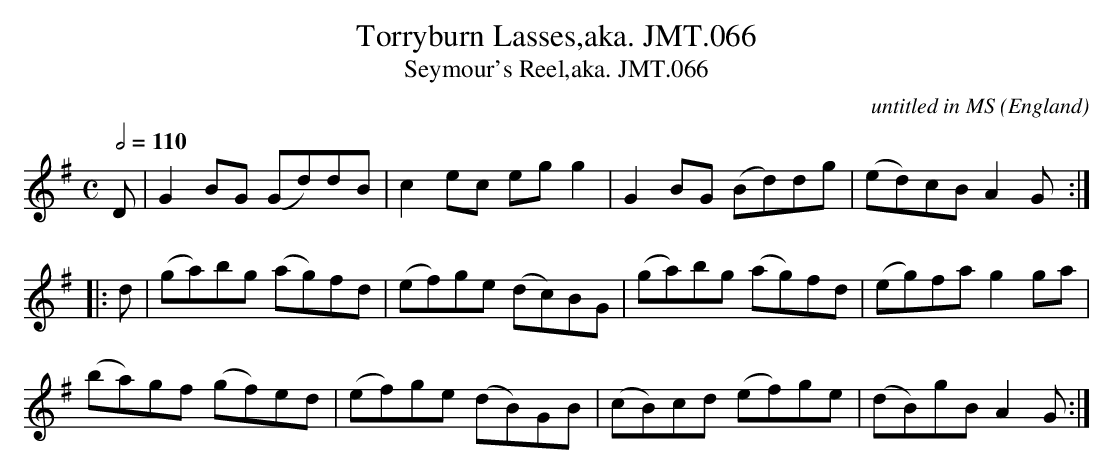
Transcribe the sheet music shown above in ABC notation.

X:1
T:Torryburn Lasses,aka. JMT.066
T:Seymour's Reel,aka. JMT.066
C:untitled in MS
L:1/8
M:C
O:England
Q:1/2=110
K:G
D|G2BG (Gd)dB|c2ec egg2|G2BG (Bd)dg|(ed)cBA2G:|!
|:d|(ga)bg (ag)fd|(ef)ge (dc)BG|(ga)bg (ag)fd|(eg)fag2ga|!
(ba)gf (gf)ed|(ef)ge (dB)GB|(cB)cd (ef)ge|(dB)gBA2G:|
